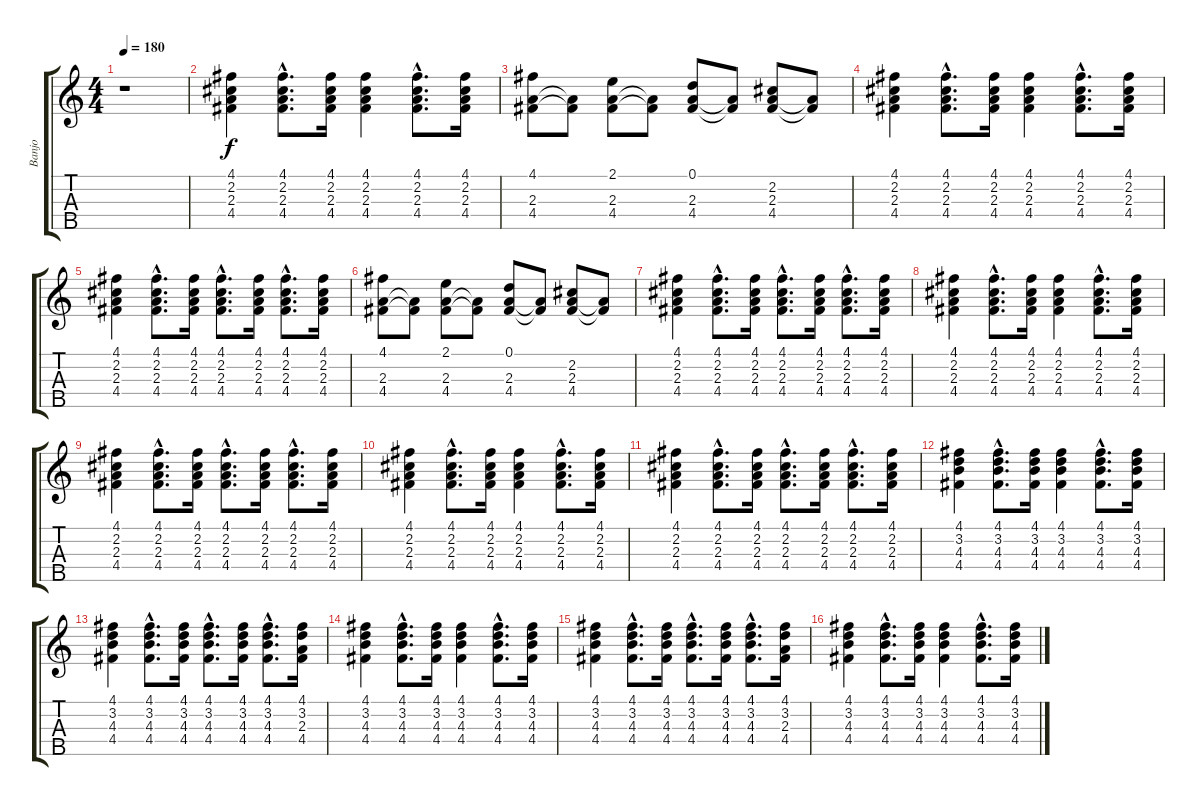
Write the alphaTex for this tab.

\track ("Banjo" "Banjo") {instrument banjo}
\staff {score tabs}
\tuning (D4 B3 G3 D3 G4) {hide}
\displaytranspose 12
\ts (4 4)
\tempo 180
\clef g2
\ks c
r.1{dy f instrument banjo} |
(4.1 2.2 2.3 4.4).4 (4.1{hac} 2.2{hac} 2.3{hac} 4.4{hac}).8{d} (4.1 2.2 2.3 4.4).16 (4.1 2.2 2.3 4.4).4 (4.1{hac} 2.2{hac} 2.3{hac} 4.4{hac}).8{d} (4.1 2.2 2.3 4.4).16 |
(4.1 2.3 4.4).8 (2.3{t} 4.4{t}).8 (2.1 2.3 4.4).8 (2.3{t} 4.4{t}).8 (0.1 2.3 4.4).8 (2.3{t} 4.4{t}).8 (2.2 2.3 4.4).8 (2.3{t} 4.4{t}).8 |
(4.1 2.2 2.3 4.4).4 (4.1{hac} 2.2{hac} 2.3{hac} 4.4{hac}).8{d} (4.1 2.2 2.3 4.4).16 (4.1 2.2 2.3 4.4).4 (4.1{hac} 2.2{hac} 2.3{hac} 4.4{hac}).8{d} (4.1 2.2 2.3 4.4).16 |
(4.1 2.2 2.3 4.4).4 (4.1{hac} 2.2{hac} 2.3{hac} 4.4{hac}).8{d} (4.1 2.2 2.3 4.4).16 (4.1{hac} 2.2{hac} 2.3{hac} 4.4{hac}).8{d} (4.1 2.2 2.3 4.4).16 (4.1{hac} 2.2{hac} 2.3{hac} 4.4{hac}).8{d} (4.1 2.2 2.3 4.4).16 |
(4.1 2.3 4.4).8 (2.3{t} 4.4{t}).8 (2.1 2.3 4.4).8 (2.3{t} 4.4{t}).8 (0.1 2.3 4.4).8 (2.3{t} 4.4{t}).8 (2.2 2.3 4.4).8 (2.3{t} 4.4{t}).8 |
(4.1 2.2 2.3 4.4).4 (4.1{hac} 2.2{hac} 2.3{hac} 4.4{hac}).8{d} (4.1 2.2 2.3 4.4).16 (4.1{hac} 2.2{hac} 2.3{hac} 4.4{hac}).8{d} (4.1 2.2 2.3 4.4).16 (4.1{hac} 2.2{hac} 2.3{hac} 4.4{hac}).8{d} (4.1 2.2 2.3 4.4).16 |
(4.1 2.2 2.3 4.4).4 (4.1{hac} 2.2{hac} 2.3{hac} 4.4{hac}).8{d} (4.1 2.2 2.3 4.4).16 (4.1 2.2 2.3 4.4).4 (4.1{hac} 2.2{hac} 2.3{hac} 4.4{hac}).8{d} (4.1 2.2 2.3 4.4).16 |
(4.1 2.2 2.3 4.4).4 (4.1{hac} 2.2{hac} 2.3{hac} 4.4{hac}).8{d} (4.1 2.2 2.3 4.4).16 (4.1{hac} 2.2{hac} 2.3{hac} 4.4{hac}).8{d} (4.1 2.2 2.3 4.4).16 (4.1{hac} 2.2{hac} 2.3{hac} 4.4{hac}).8{d} (4.1 2.2 2.3 4.4).16 |
(4.1 2.2 2.3 4.4).4 (4.1{hac} 2.2{hac} 2.3{hac} 4.4{hac}).8{d} (4.1 2.2 2.3 4.4).16 (4.1 2.2 2.3 4.4).4 (4.1{hac} 2.2{hac} 2.3{hac} 4.4{hac}).8{d} (4.1 2.2 2.3 4.4).16 |
(4.1 2.2 2.3 4.4).4 (4.1{hac} 2.2{hac} 2.3{hac} 4.4{hac}).8{d} (4.1 2.2 2.3 4.4).16 (4.1{hac} 2.2{hac} 2.3{hac} 4.4{hac}).8{d} (4.1 2.2 2.3 4.4).16 (4.1{hac} 2.2{hac} 2.3{hac} 4.4{hac}).8{d} (4.1 2.2 2.3 4.4).16 |
(4.1 3.2 4.3 4.4).4 (4.1{hac} 3.2{hac} 4.3{hac} 4.4{hac}).8{d} (4.1 3.2 4.3 4.4).16 (4.1 3.2 4.3 4.4).4 (4.1{hac} 3.2{hac} 4.3{hac} 4.4{hac}).8{d} (4.1 3.2 4.3 4.4).16 |
(4.1 3.2 4.3 4.4).4 (4.1{hac} 3.2{hac} 4.3{hac} 4.4{hac}).8{d} (4.1 3.2 4.3 4.4).16 (4.1{hac} 3.2{hac} 4.3{hac} 4.4{hac}).8{d} (4.1 3.2 4.3 4.4).16 (4.1{hac} 3.2{hac} 4.3{hac} 4.4{hac}).8{d} (4.1 3.2 2.3 4.4).16 |
(4.1 3.2 4.3 4.4).4 (4.1{hac} 3.2{hac} 4.3{hac} 4.4{hac}).8{d} (4.1 3.2 4.3 4.4).16 (4.1 3.2 4.3 4.4).4 (4.1{hac} 3.2{hac} 4.3{hac} 4.4{hac}).8{d} (4.1 3.2 4.3 4.4).16 |
(4.1 3.2 4.3 4.4).4 (4.1{hac} 3.2{hac} 4.3{hac} 4.4{hac}).8{d} (4.1 3.2 4.3 4.4).16 (4.1{hac} 3.2{hac} 4.3{hac} 4.4{hac}).8{d} (4.1 3.2 4.3 4.4).16 (4.1{hac} 3.2{hac} 4.3{hac} 4.4{hac}).8{d} (4.1 3.2 2.3 4.4).16 |
(4.1 3.2 4.3 4.4).4 (4.1{hac} 3.2{hac} 4.3{hac} 4.4{hac}).8{d} (4.1 3.2 4.3 4.4).16 (4.1 3.2 4.3 4.4).4 (4.1{hac} 3.2{hac} 4.3{hac} 4.4{hac}).8{d} (4.1 3.2 4.3 4.4).16
